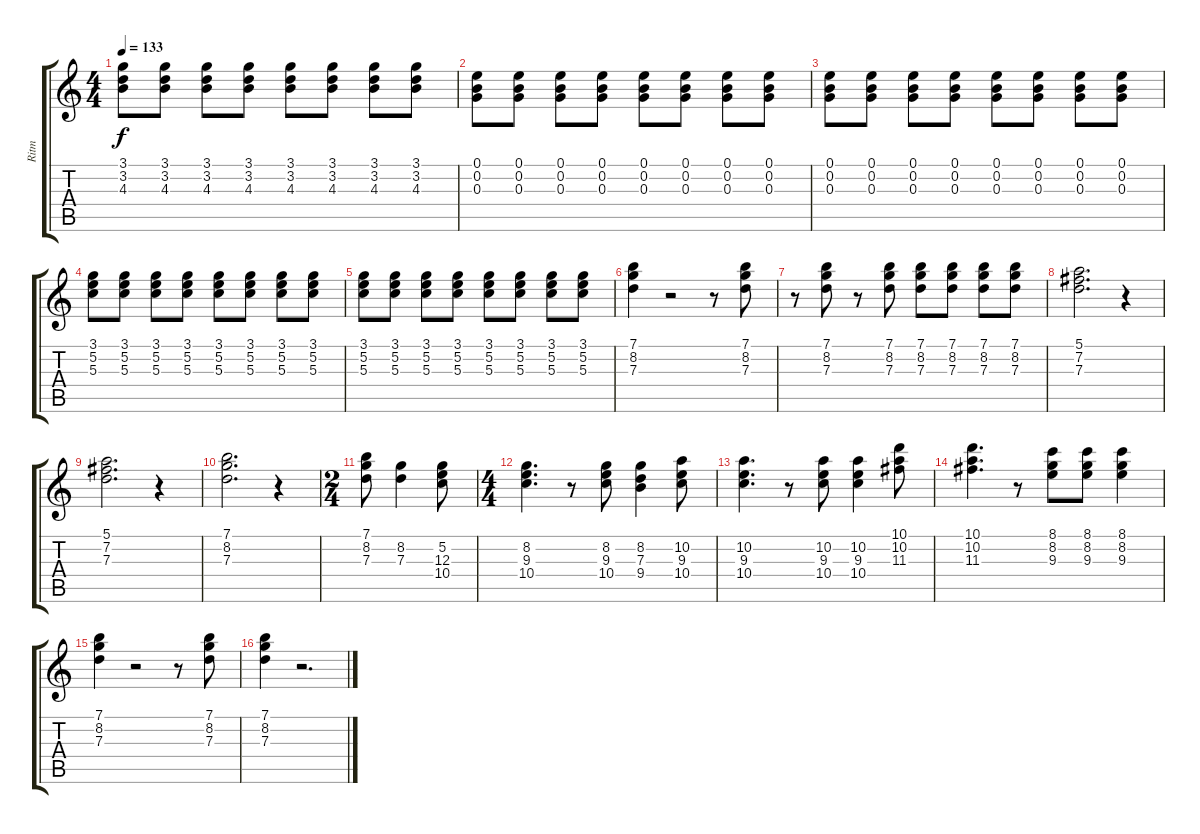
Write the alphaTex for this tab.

\track ("Ritm" "Ritm") {instrument distortionguitar}
\staff {score tabs}
\tuning (E4 B3 G3 D3 A2 E2) {hide}
\ts (4 4)
\tempo 133
\clef g2
\ks c
(3.1 3.2 4.3).8{dy f} (3.1 3.2 4.3).8 (3.1 3.2 4.3).8 (3.1 3.2 4.3).8 (3.1 3.2 4.3).8 (3.1 3.2 4.3).8 (3.1 3.2 4.3).8 (3.1 3.2 4.3).8 |
(0.1 0.2 0.3).8 (0.1 0.2 0.3).8 (0.1 0.2 0.3).8 (0.1 0.2 0.3).8 (0.1 0.2 0.3).8 (0.1 0.2 0.3).8 (0.1 0.2 0.3).8 (0.1 0.2 0.3).8 |
(0.1 0.2 0.3).8 (0.1 0.2 0.3).8 (0.1 0.2 0.3).8 (0.1 0.2 0.3).8 (0.1 0.2 0.3).8 (0.1 0.2 0.3).8 (0.1 0.2 0.3).8 (0.1 0.2 0.3).8 |
(3.1 5.2 5.3).8 (3.1 5.2 5.3).8 (3.1 5.2 5.3).8 (3.1 5.2 5.3).8 (3.1 5.2 5.3).8 (3.1 5.2 5.3).8 (3.1 5.2 5.3).8 (3.1 5.2 5.3).8 |
(3.1 5.2 5.3).8 (3.1 5.2 5.3).8 (3.1 5.2 5.3).8 (3.1 5.2 5.3).8 (3.1 5.2 5.3).8 (3.1 5.2 5.3).8 (3.1 5.2 5.3).8 (3.1 5.2 5.3).8 |
(7.1 8.2 7.3).4 r.2 r.8 (7.1 8.2 7.3).8 |
r.8 (7.1 8.2 7.3).8 r.8 (7.1 8.2 7.3).8 (7.1 8.2 7.3).8 (7.1 8.2 7.3).8 (7.1 8.2 7.3).8 (7.1 8.2 7.3).8 |
(5.1 7.2 7.3).2{d} r.4 |
(5.1 7.2 7.3).2{d} r.4 |
(7.1 8.2 7.3).2{d} r.4 |
\ts (2 4)
(7.1 8.2 7.3).8 (8.2 7.3).4 (5.2 12.3 10.4).8 |
\ts (4 4)
(8.2 9.3 10.4).4{d} r.8 (8.2 9.3 10.4).8 (8.2 7.3 9.4).4 (10.2 9.3 10.4).8 |
(10.2 9.3 10.4).4{d} r.8 (10.2 9.3 10.4).8 (10.2 9.3 10.4).4 (10.1 10.2 11.3).8 |
(10.1 10.2 11.3).4{d} r.8 (8.1 8.2 9.3).8 (8.1 8.2 9.3).8 (8.1 8.2 9.3).4 |
(7.1 8.2 7.3).4 r.2 r.8 (7.1 8.2 7.3).8 |
(7.1 8.2 7.3).4 r.2{d}
